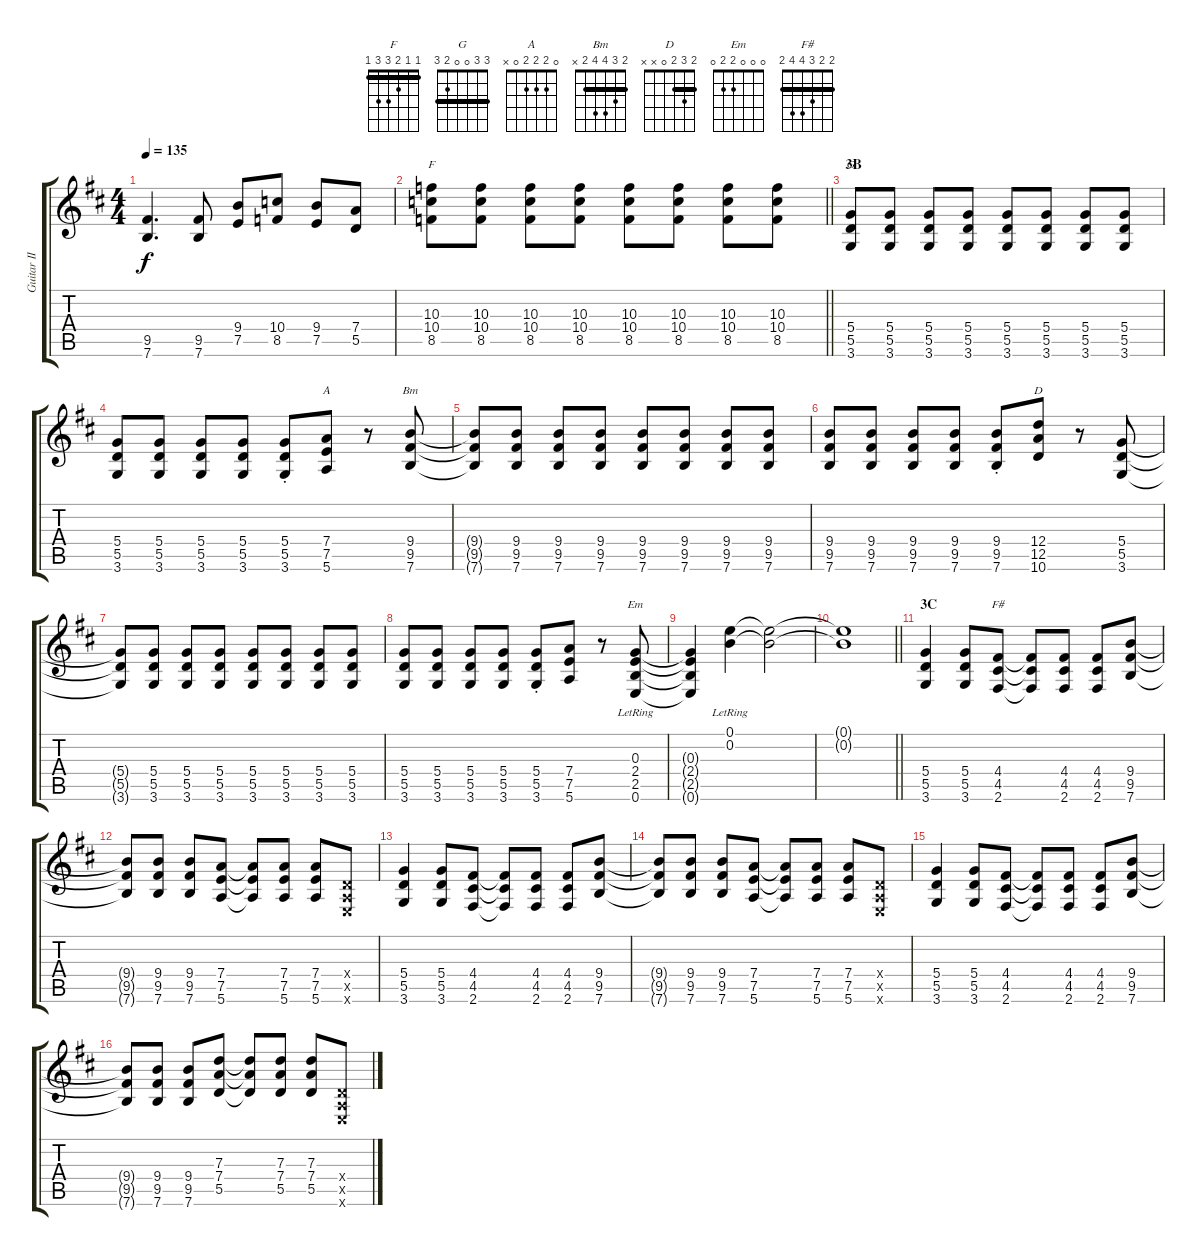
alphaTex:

\track ("Guitar II" "Guitar II") {instrument distortionguitar}
\staff {score tabs}
\tuning (E4 B3 G3 D3 A2 E2) {hide}
\chord ("F" 1 1 2 3 3 1) {barre 1}
\chord ("G" 3 3 0 0 2 3) {barre 3}
\chord ("A" 0 2 2 2 0 x)
\chord ("Bm" 2 3 4 4 2 x) {barre 2}
\chord ("D" 2 3 2 0 x x) {barre 2}
\chord ("Em" 0 0 0 2 2 0)
\chord ("F#" 2 2 3 4 4 2) {barre 2}
\ts (4 4)
\tempo 135
\clef g2
\ks bminor
(9.5 7.6).4{d dy f} (9.5 7.6).8 (9.4 7.5).8 (10.4 8.5).8 (9.4 7.5).8 (7.4 5.5).8 |
\barLineRight lightlight
(10.3 10.4 8.5).8{ch "F"} (10.3 10.4 8.5).8 (10.3 10.4 8.5).8 (10.3 10.4 8.5).8 (10.3 10.4 8.5).8 (10.3 10.4 8.5).8 (10.3 10.4 8.5).8 (10.3 10.4 8.5).8 |
\section ("" "3B")
(5.4 5.5 3.6).8{ch "G"} (5.4 5.5 3.6).8 (5.4 5.5 3.6).8 (5.4 5.5 3.6).8 (5.4 5.5 3.6).8 (5.4 5.5 3.6).8 (5.4 5.5 3.6).8 (5.4 5.5 3.6).8 |
(5.4 5.5 3.6).8 (5.4 5.5 3.6).8 (5.4 5.5 3.6).8 (5.4 5.5 3.6).8 (5.4{st} 5.5{st} 3.6{st}).8 (7.4 7.5 5.6).8{ch "A"} r.8 (9.4 9.5 7.6).8{ch "Bm"} |
(9.4{t} 9.5{t} 7.6{t}).8 (9.4 9.5 7.6).8 (9.4 9.5 7.6).8 (9.4 9.5 7.6).8 (9.4 9.5 7.6).8 (9.4 9.5 7.6).8 (9.4 9.5 7.6).8 (9.4 9.5 7.6).8 |
(9.4 9.5 7.6).8 (9.4 9.5 7.6).8 (9.4 9.5 7.6).8 (9.4 9.5 7.6).8 (9.4{st} 9.5{st} 7.6{st}).8 (12.4 12.5 10.6).8{ch "D"} r.8 (5.4 5.5 3.6).8 |
(5.4{t} 5.5{t} 3.6{t}).8 (5.4 5.5 3.6).8 (5.4 5.5 3.6).8 (5.4 5.5 3.6).8 (5.4 5.5 3.6).8 (5.4 5.5 3.6).8 (5.4 5.5 3.6).8 (5.4 5.5 3.6).8 |
(5.4 5.5 3.6).8 (5.4 5.5 3.6).8 (5.4 5.5 3.6).8 (5.4 5.5 3.6).8 (5.4{st} 5.5{st} 3.6{st}).8 (7.4 7.5 5.6).8 r.8 (0.3{lr} 2.4{lr} 2.5{lr} 0.6{lr}).8{ch "Em"} |
(0.3{t} 2.4{t} 2.5{t} 0.6{t}).4 (0.1{lr} 0.2{lr}).4 (0.1{t} 0.2{t}).2 |
\barLineRight lightlight
(0.1{t} 0.2{t}).1 |
\section ("" "3C")
(5.4 5.5 3.6).4 (5.4 5.5 3.6).8 (4.4 4.5 2.6).8{ch "F#"} (4.4{t} 4.5{t} 2.6{t}).8 (4.4 4.5 2.6).8 (4.4 4.5 2.6).8 (9.4 9.5 7.6).8 |
(9.4{t} 9.5{t} 7.6{t}).8 (9.4 9.5 7.6).8 (9.4 9.5 7.6).8 (7.4 7.5 5.6).8 (7.4{t} 7.5{t} 5.6{t}).8 (7.4 7.5 5.6).8 (7.4 7.5 5.6).8 (0.4{x} 0.5{x} 0.6{x}).8 |
(5.4 5.5 3.6).4 (5.4 5.5 3.6).8 (4.4 4.5 2.6).8 (4.4{t} 4.5{t} 2.6{t}).8 (4.4 4.5 2.6).8 (4.4 4.5 2.6).8 (9.4 9.5 7.6).8 |
(9.4{t} 9.5{t} 7.6{t}).8 (9.4 9.5 7.6).8 (9.4 9.5 7.6).8 (7.4 7.5 5.6).8 (7.4{t} 7.5{t} 5.6{t}).8 (7.4 7.5 5.6).8 (7.4 7.5 5.6).8 (0.4{x} 0.5{x} 0.6{x}).8 |
(5.4 5.5 3.6).4 (5.4 5.5 3.6).8 (4.4 4.5 2.6).8 (4.4{t} 4.5{t} 2.6{t}).8 (4.4 4.5 2.6).8 (4.4 4.5 2.6).8 (9.4 9.5 7.6).8 |
(9.4{t} 9.5{t} 7.6{t}).8 (9.4 9.5 7.6).8 (9.4 9.5 7.6).8 (7.3 7.4 5.5).8 (7.3{t} 7.4{t} 5.5{t}).8 (7.3 7.4 5.5).8 (7.3 7.4 5.5).8 (0.4{x} 0.5{x} 0.6{x}).8
